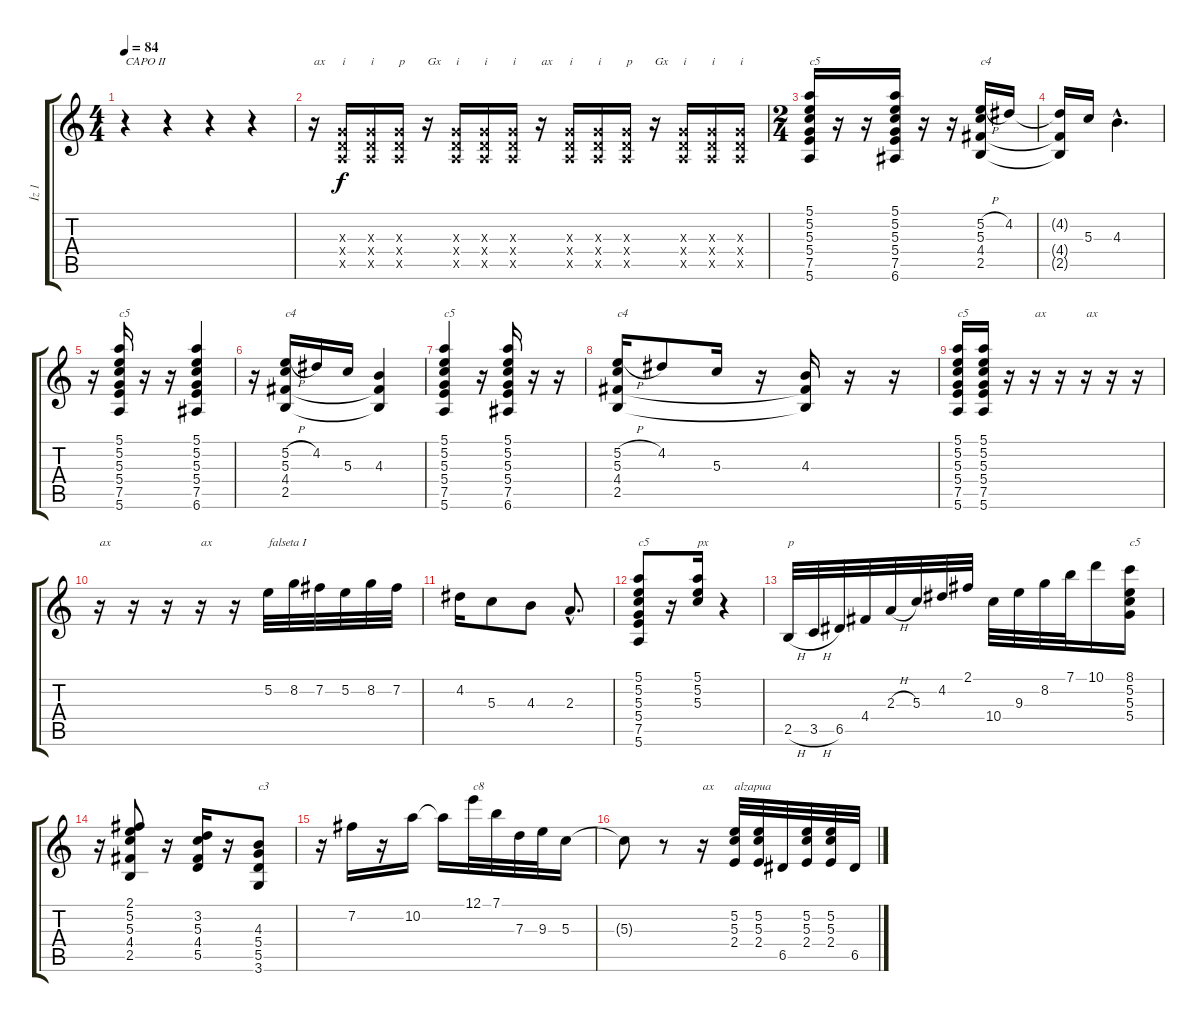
\track ("İz 1" "İz 1") {instrument acousticguitarnylon}
\staff {score tabs}
\tuning (E4 B3 G3 D3 A2 E2) {hide}
\ts (4 4)
\tempo 84
\clef g2
\ks c
r.4{txt "CAPO II" dy f instrument acousticguitarnylon} r.4 r.4 r.4 |
r.16{txt "ax"} (0.3{x} 0.4{x} 0.5{x}).16{txt "i"} (0.3{x} 0.4{x} 0.5{x}).16{txt "i"} (0.3{x} 0.4{x} 0.5{x}).16{txt "p"} r.16{txt "Gx"} (0.3{x} 0.4{x} 0.5{x}).16{txt "i"} (0.3{x} 0.4{x} 0.5{x}).16{txt "i"} (0.3{x} 0.4{x} 0.5{x}).16{txt "i"} r.16{txt "ax"} (0.3{x} 0.4{x} 0.5{x}).16{txt "i"} (0.3{x} 0.4{x} 0.5{x}).16{txt "i"} (0.3{x} 0.4{x} 0.5{x}).16{txt "p"} r.16{txt "Gx"} (0.3{x} 0.4{x} 0.5{x}).16{txt "i"} (0.3{x} 0.4{x} 0.5{x}).16{txt "i"} (0.3{x} 0.4{x} 0.5{x}).16{txt "i"} |
\ts (2 4)
(5.1 5.2 5.3 5.4 7.5 5.6).16{txt "c5"} r.16 r.16 (5.1 5.2 5.3 5.4 7.5 6.6).16 r.16 r.16 (5.2{h} 5.3 4.4 2.5).16{txt "c4"} 4.2.16 |
(4.2{t} 4.4{t} 2.5{t}).16 5.3.16 4.3{hac}.4{d} |
r.16 (5.1 5.2 5.3 5.4 7.5 5.6).16{txt "c5"} r.16 r.16 (5.1 5.2 5.3 5.4 7.5 6.6).4 |
r.16 (5.2{h} 5.3 4.4 2.5).16{txt "c4"} 4.2.16 5.3.16 (4.3 4.4{t} 2.5{t}).4 |
(5.1 5.2 5.3 5.4 7.5 5.6).4{txt "c5"} r.16 (5.1 5.2 5.3 5.4 7.5 6.6).16 r.16 r.16 |
(5.2{h} 5.3 4.4 2.5).16{txt "c4"} 4.2.8 5.3.16 r.16 (4.3 4.4{t} 2.5{t}).16 r.16 r.16 |
(5.1 5.2 5.3 5.4 7.5 5.6).16{txt "c5"} (5.1 5.2 5.3 5.4 7.5 5.6).16 r.16 r.16{txt "ax"} r.16 r.16{txt "ax"} r.16 r.16 |
r.16{txt "ax"} r.16 r.16 r.16{txt "ax"} r.16 5.2.32{txt "falseta I"} 8.2.32 7.2.32 5.2.32 8.2.32 7.2.32 |
4.2.16 5.3.8 4.3.8 2.3{hac}.8{d} |
(5.1 5.2 5.3 5.4 7.5 5.6).8{txt "c5"} r.16 (5.1 5.2 5.3).16{txt "px"} r.4 |
2.5{h}.32{txt "p"} 3.5{h}.32 6.5.32 4.4.32 2.3{h}.32 5.3.32 4.2.32 2.1.32 10.4.32 9.3.32 8.2.32 7.1.32 10.1.16 (8.1 5.2 5.3 5.4).16{txt "c5"} |
r.16 (2.1 5.2 5.3 4.4 2.5).8 r.16 (3.2 5.3 4.4 5.5).16 r.16 (4.3 5.4 5.5 3.6).8{txt "c3"} |
r.16 7.2.16 r.16 10.2.16 10.2{t}.16 12.1.32{txt "c8"} 7.1.32 7.3.32 9.3.32 5.3.16 |
5.3{t}.8 r.8 r.16{txt "ax"} (5.2 5.3 2.4).32{txt "alzapua"} (5.2 5.3 2.4).32 6.5.32 (5.2 5.3 2.4).32 (5.2 5.3 2.4).32 6.5.32
